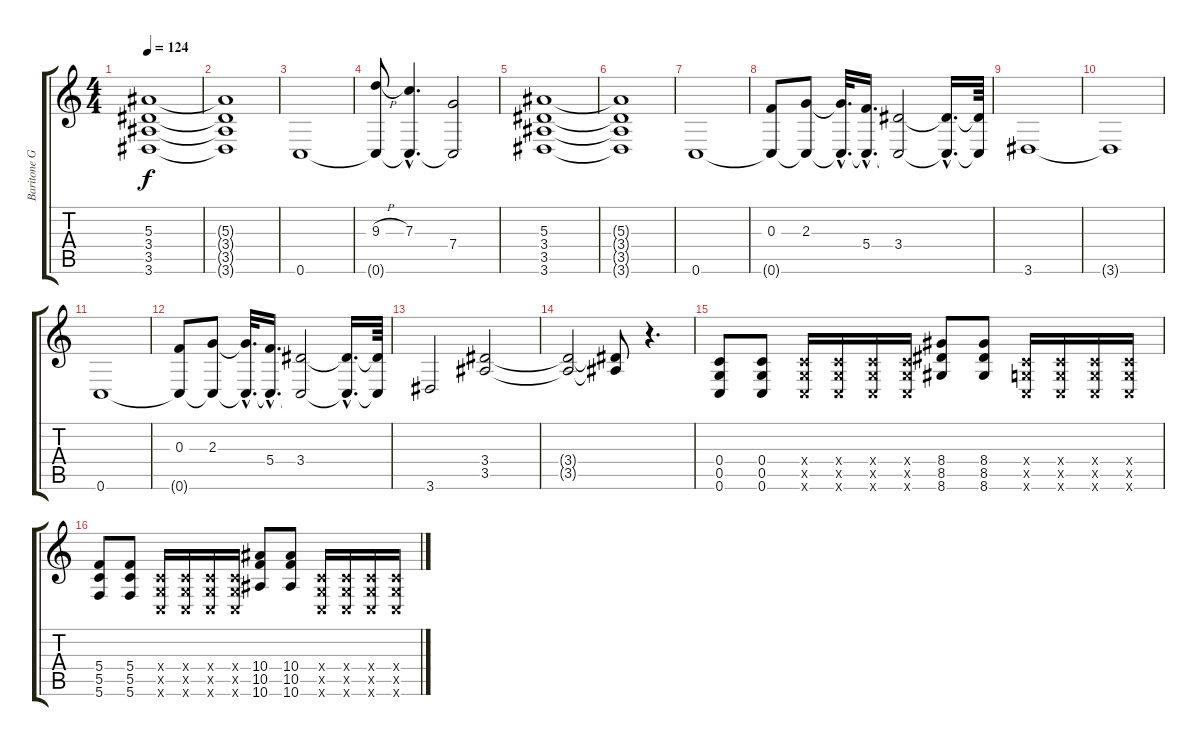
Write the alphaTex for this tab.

\track ("Baritone Guitar (distortion)" "Baritone G") {instrument distortionguitar}
\staff {score tabs}
\tuning (D4 A3 F3 C3 G2 C2) {hide}
\ts (4 4)
\tempo 124
\clef g2
\ks c
(5.3 3.4 3.5 3.6).1{dy f} |
(5.3{t} 3.4{t} 3.5{t} 3.6{t}).1 |
0.6.1{instrument overdrivenguitar} |
(9.3{h} 0.6{t}).8 (7.3{hac} 0.6{hac t}).4{d} (7.4 0.6{t}).2 |
(5.3 3.4 3.5 3.6).1 |
(5.3{t} 3.4{t} 3.5{t} 3.6{t}).1 |
0.6.1 |
(0.3 0.6{t}).8 (2.3 0.6{t}).8 (2.3{hac t} 0.6{hac t}).32{d} (5.4{hac} 0.6{hac t}).16{d} (3.4 0.6{t}).2 (3.4{hac t} 0.6{hac t}).16{d} (3.4{t} 0.6{t}).64 |
3.6.1 |
3.6{t}.1 |
0.6.1 |
(0.3 0.6{t}).8 (2.3 0.6{t}).8 (2.3{hac t} 0.6{hac t}).32{d} (5.4{hac} 0.6{hac t}).16{d} (3.4 0.6{t}).2 (3.4{hac t} 0.6{hac t}).16{d} (3.4{t} 0.6{t}).64 |
3.6.2 (3.4 3.5).2 |
(3.4{t} 3.5{t}).2 (3.4{t} 3.5{t}).8 r.4{d} |
(0.4 0.5 0.6).8{instrument distortionguitar} (0.4 0.5 0.6).8 (0.4{x} 0.5{x} 0.6{x}).16 (0.4{x} 0.5{x} 0.6{x}).16 (0.4{x} 0.5{x} 0.6{x}).16 (0.4{x} 0.5{x} 0.6{x}).16 (8.4 8.5 8.6).8 (8.4 8.5 8.6).8 (0.4{x} 0.5{x} 0.6{x}).16 (0.4{x} 0.5{x} 0.6{x}).16 (0.4{x} 0.5{x} 0.6{x}).16 (0.4{x} 0.5{x} 0.6{x}).16 |
(5.4 5.5 5.6).8 (5.4 5.5 5.6).8 (0.4{x} 0.5{x} 0.6{x}).16 (0.4{x} 0.5{x} 0.6{x}).16 (0.4{x} 0.5{x} 0.6{x}).16 (0.4{x} 0.5{x} 0.6{x}).16 (10.4 10.5 10.6).8 (10.4 10.5 10.6).8 (0.4{x} 0.5{x} 0.6{x}).16 (0.4{x} 0.5{x} 0.6{x}).16 (0.4{x} 0.5{x} 0.6{x}).16 (0.4{x} 0.5{x} 0.6{x}).16
